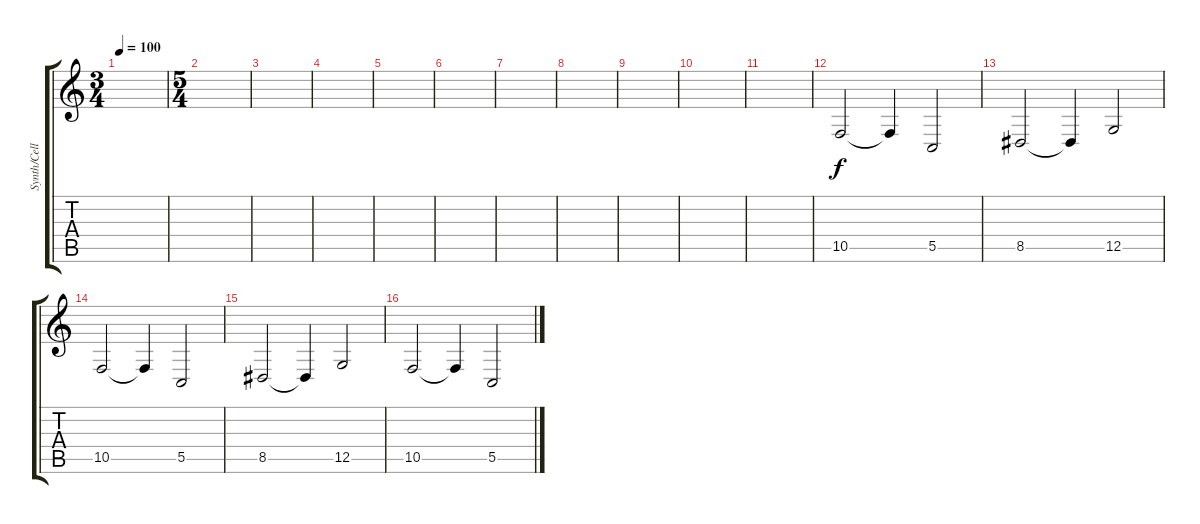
\track ("Synth/Cello 2" "Synth/Cell") {instrument stringensemble2}
\staff {score tabs}
\tuning (D4 A3 F3 C3 G2 D2) {hide}
\ts (3 4)
\tempo 100
\clef g2
\ks c
|
\ts (5 4)
|
|
|
|
|
|
|
|
|
|
10.5.2{volume 0 instrument cello} 10.5{t}.4 5.5.2{volume 8} |
8.5.2 8.5{t}.4 12.5.2 |
10.5.2 10.5{t}.4 5.5.2 |
8.5.2 8.5{t}.4 12.5.2 |
10.5.2 10.5{t}.4 5.5.2
